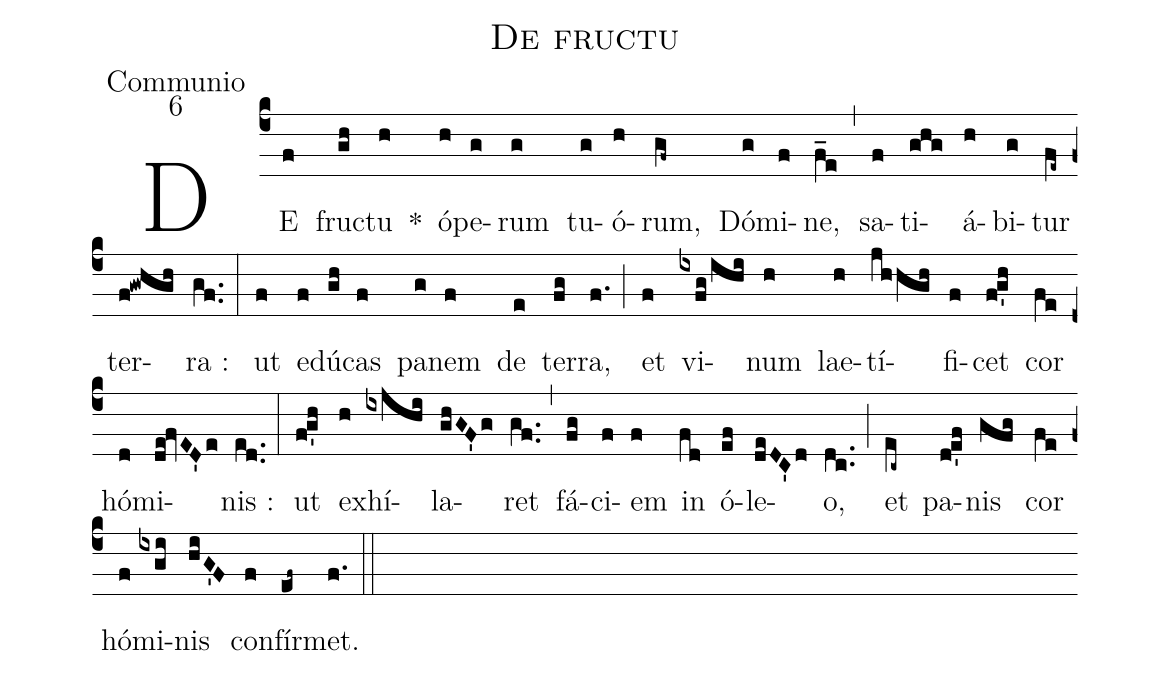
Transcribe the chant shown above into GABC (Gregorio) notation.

name:De fructu;
office-part:Communio;
mode:6;
%%
(c4) DE(f) fru(gh)ctu(h) *() ó(h)pe(g)rum(g) tu(g)ó(h)rum,(gf~) Dó(g)mi(f)ne,(f_e) (,) sa(f)ti(ghg)á(h)bi(g)tur(fe~) ter(f!gwhgh)ra :(gf..) (:) ut(f) e(f)dú(gh)cas(f) pa(g)nem(f) de(e) ter(fg)ra,(f.) (;) et(f) vi(ixfg/ihi)num(h) lae(h)tí(jhhgh)fi(f)cet(fg'h) cor(fe) hó(d)mi(de!fvED'e)nis :(ed..) (:) ut(fg'h) ex(h)hí(ixjhi)la(ghGF'g)ret(gf..) (,) fá(fg)ci(f)em(f) in(fd) ó(ef)le(deDC'd)o,(dc..) (;) et(ec~) pa(de'f)nis(gfg) cor(fe) hó(f)mi(ixgi)nis(hiG'F) con(f)fír(ef~)met.(f.) (::)
